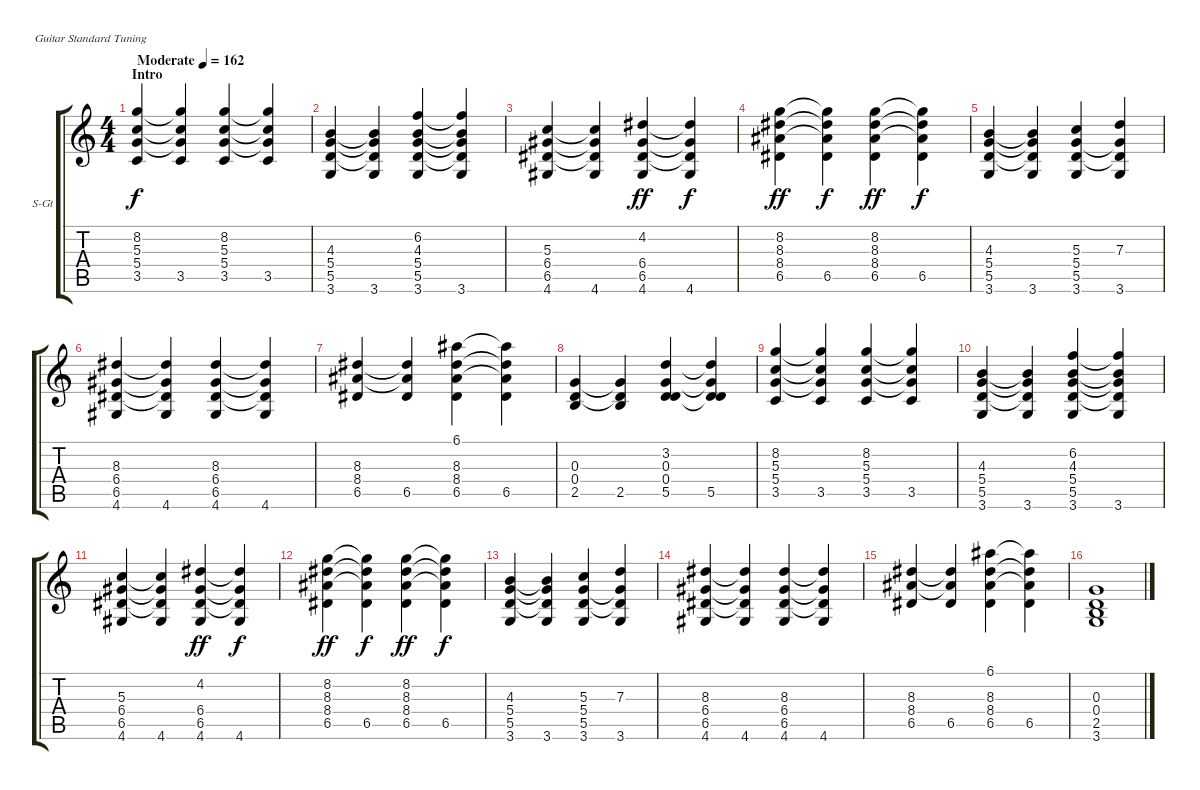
\bracketExtendMode groupsimilarinstruments
\firstSystemTrackNameOrientation horizontal
\otherSystemsTrackNameOrientation horizontal
\track ("Piano" "S-Gt") {instrument brightacousticpiano}
\staff {score tabs}
\tuning (E4 B3 G3 D3 A2 E2)
\displaytranspose 12
\ts (4 4)
\beaming (8 2 2 2 2)
\section ("" "Intro")
\tempo (162 "Moderate")
\clef g2
\ks c
(8.2 5.3 5.4 3.5).4{dy f instrument brightacousticpiano} (8.2{t} 5.3{t} 5.4{t} 3.5).4 (8.2 5.3 5.4 3.5).4 (8.2{t} 5.3{t} 5.4{t} 3.5).4 |
(4.3 5.4 5.5 3.6).4 (4.3{t} 5.4{t} 5.5{t} 3.6).4 (6.2 4.3 5.4 5.5 3.6).4 (6.2{t} 4.3{t} 5.4{t} 5.5{t} 3.6).4 |
(5.3 6.4 6.5 4.6).4 (5.3{t} 6.4{t} 6.5{t} 4.6).4 (4.2 6.4 6.5 4.6).4{dy ff} (4.2{t} 6.4{t} 6.5{t} 4.6).4{dy f} |
(8.2 8.3 8.4 6.5).4{dy ff} (8.2{t} 8.3{t} 8.4{t} 6.5).4{dy f} (8.2 8.3 8.4 6.5).4{dy ff} (8.2{t} 8.3{t} 8.4{t} 6.5).4{dy f} |
(4.3 5.4 5.5 3.6).4 (4.3{t} 5.4{t} 5.5{t} 3.6).4 (5.3 5.4 5.5 3.6).4 (7.3 5.4{t} 5.5{t} 3.6).4 |
(8.3 6.4 6.5 4.6).4 (8.3{t} 6.4{t} 6.5{t} 4.6).4 (8.3 6.4 6.5 4.6).4 (8.3{t} 6.4{t} 6.5{t} 4.6).4 |
(8.3 8.4 6.5).4 (8.3{t} 8.4{t} 6.5).4 (6.1 8.3 8.4 6.5).4 (6.1{t} 8.3{t} 8.4{t} 6.5).4 |
(0.3 0.4 2.5).4 (0.3{t} 0.4{t} 2.5).4 (3.2 0.3 0.4 5.5).4 (3.2{t} 0.3{t} 0.4{t} 5.5).4 |
(8.2 5.3 5.4 3.5).4 (8.2{t} 5.3{t} 5.4{t} 3.5).4 (8.2 5.3 5.4 3.5).4 (8.2{t} 5.3{t} 5.4{t} 3.5).4 |
(4.3 5.4 5.5 3.6).4 (4.3{t} 5.4{t} 5.5{t} 3.6).4 (6.2 4.3 5.4 5.5 3.6).4 (6.2{t} 4.3{t} 5.4{t} 5.5{t} 3.6).4 |
(5.3 6.4 6.5 4.6).4 (5.3{t} 6.4{t} 6.5{t} 4.6).4 (4.2 6.4 6.5 4.6).4{dy ff} (4.2{t} 6.4{t} 6.5{t} 4.6).4{dy f} |
(8.2 8.3 8.4 6.5).4{dy ff} (8.2{t} 8.3{t} 8.4{t} 6.5).4{dy f} (8.2 8.3 8.4 6.5).4{dy ff} (8.2{t} 8.3{t} 8.4{t} 6.5).4{dy f} |
(4.3 5.4 5.5 3.6).4 (4.3{t} 5.4{t} 5.5{t} 3.6).4 (5.3 5.4 5.5 3.6).4 (7.3 5.4{t} 5.5{t} 3.6).4 |
(8.3 6.4 6.5 4.6).4 (8.3{t} 6.4{t} 6.5{t} 4.6).4 (8.3 6.4 6.5 4.6).4 (8.3{t} 6.4{t} 6.5{t} 4.6).4 |
(8.3 8.4 6.5).4 (8.3{t} 8.4{t} 6.5).4 (6.1 8.3 8.4 6.5).4 (6.1{t} 8.3{t} 8.4{t} 6.5).4 |
(0.3 0.4 2.5 3.6).1
